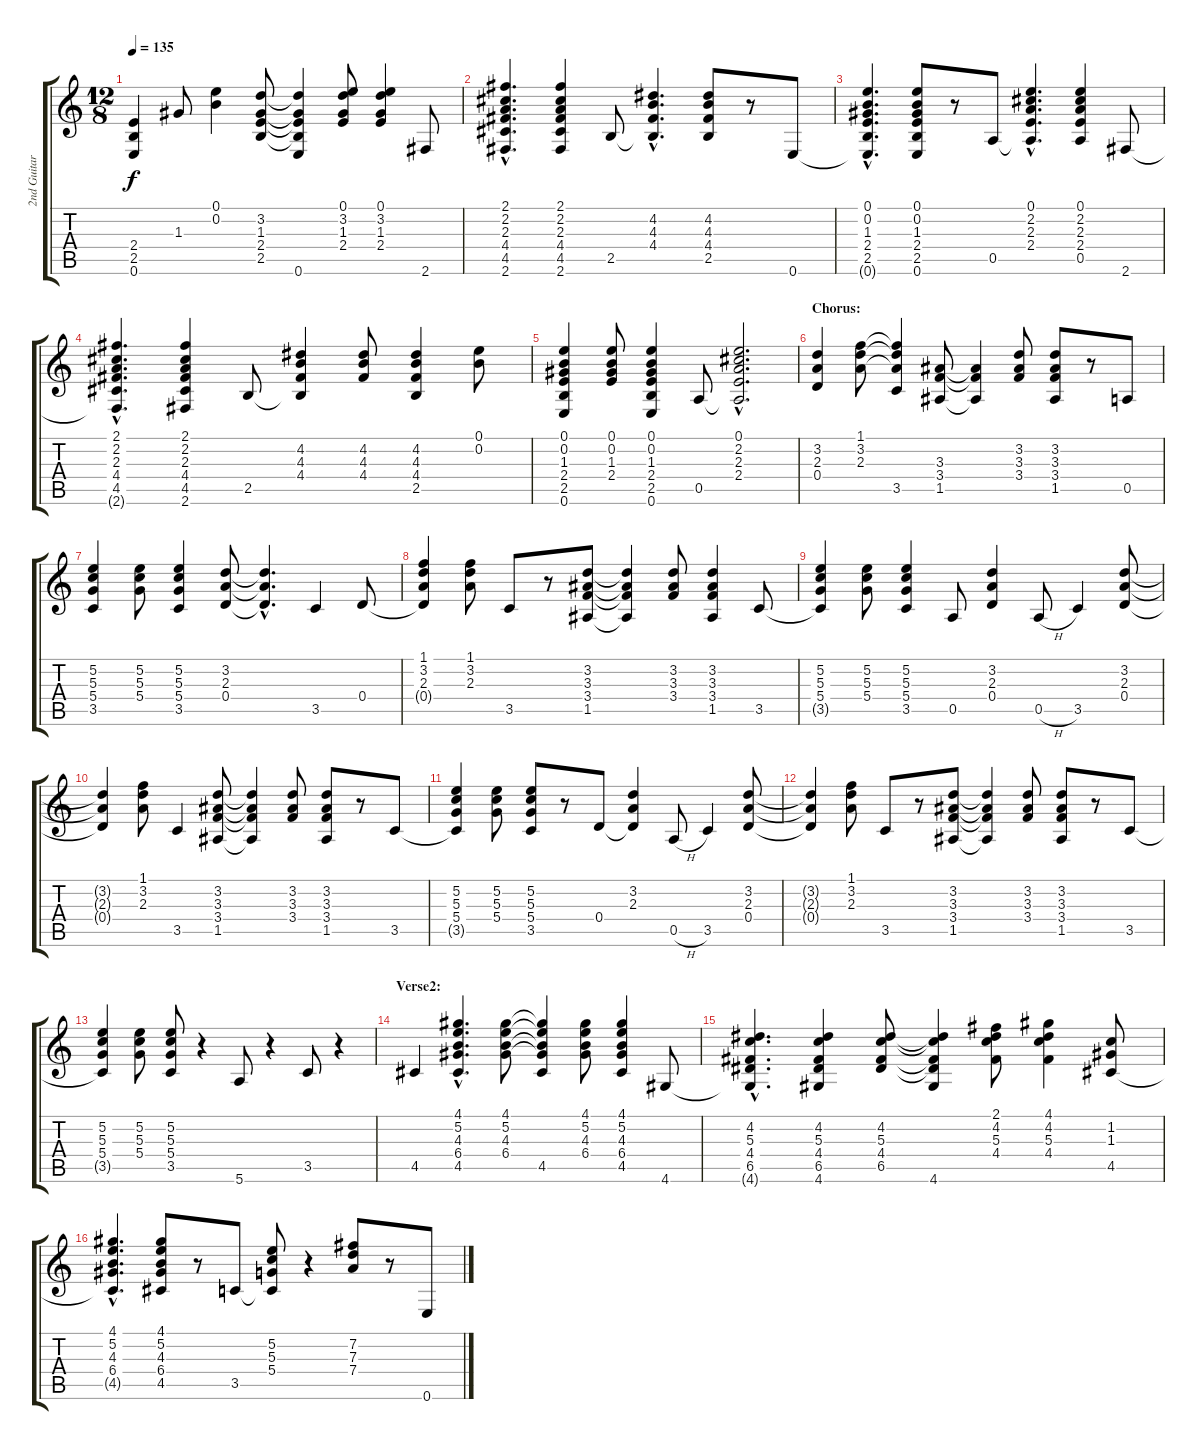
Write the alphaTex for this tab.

\track ("2nd Guitar" "2nd Guitar") {instrument electricguitarjazz}
\staff {score tabs}
\tuning (E4 B3 G3 D3 A2 E2) {hide}
\ts (12 8)
\tempo 135
\clef g2
\ks c
(2.4 2.5 0.6).4{dy f} 1.3.8 (0.1 0.2).4 (3.2 1.3 2.4 2.5).8 (3.2{t} 1.3{t} 2.4{t} 2.5{t} 0.6).4 (0.1 3.2 1.3 2.4).8 (0.1 3.2 1.3 2.4).4 2.6.8 |
(2.1{hac} 2.2{hac} 2.3{hac} 4.4{hac} 4.5{hac} 2.6{hac}).4{d} (2.1 2.2 2.3 4.4 4.5 2.6).4 2.5.8 (4.2{hac} 4.3{hac} 4.4{hac} 2.5{hac t}).4{d} (4.2 4.3 4.4 2.5).8 r.8 0.6.8 |
(0.1{hac} 0.2{hac} 1.3{hac} 2.4{hac} 2.5{hac} 0.6{hac t}).4{d} (0.1 0.2 1.3 2.4 2.5 0.6).8 r.8 0.5.8 (0.1{hac} 2.2{hac} 2.3{hac} 2.4{hac} 0.5{hac t}).4{d} (0.1 2.2 2.3 2.4 0.5).4 2.6.8 |
(2.1{hac} 2.2{hac} 2.3{hac} 4.4{hac} 4.5{hac} 2.6{hac t}).4{d} (2.1 2.2 2.3 4.4 4.5 2.6).4 2.5.8 (4.2 4.3 4.4 2.5{t}).4 (4.2 4.3 4.4).8 (4.2 4.3 4.4 2.5).4 (0.1 0.2).8 |
(0.1 0.2 1.3 2.4 2.5 0.6).4 (0.1 0.2 1.3 2.4).8 (0.1 0.2 1.3 2.4 2.5 0.6).4 0.5.8 (0.1{hac} 2.2{hac} 2.3{hac} 2.4{hac} 0.5{hac t}).2{d} |
\section ("" "Chorus:")
(3.2 2.3 0.4).4 (1.1 3.2 2.3).8 (1.1{t} 3.2{t} 2.3{t} 3.5).4 (3.3 3.4 1.5).8 (3.3{t} 3.4{t} 1.5{t}).4 (3.2 3.3 3.4).8 (3.2 3.3 3.4 1.5).8 r.8 0.5.8 |
(5.2 5.3 5.4 3.5).4 (5.2 5.3 5.4).8 (5.2 5.3 5.4 3.5).4 (3.2 2.3 0.4).8 (3.2{hac t} 2.3{hac t} 0.4{hac t}).4{d} 3.5.4 0.4.8 |
(1.1 3.2 2.3 0.4{t}).4 (1.1 3.2 2.3).8 3.5.8 r.8 (3.2 3.3 3.4 1.5).8 (3.2{t} 3.3{t} 3.4{t} 1.5{t}).4 (3.2 3.3 3.4).8 (3.2 3.3 3.4 1.5).4 3.5.8 |
(5.2 5.3 5.4 3.5{t}).4 (5.2 5.3 5.4).8 (5.2 5.3 5.4 3.5).4 0.5.8 (3.2 2.3 0.4).4 0.5{h}.8 3.5.4 (3.2 2.3 0.4).8 |
(3.2{t} 2.3{t} 0.4{t}).4 (1.1 3.2 2.3).8 3.5.4 (3.2 3.3 3.4 1.5).8 (3.2{t} 3.3{t} 3.4{t} 1.5{t}).4 (3.2 3.3 3.4).8 (3.2 3.3 3.4 1.5).8 r.8 3.5.8 |
(5.2 5.3 5.4 3.5{t}).4 (5.2 5.3 5.4).8 (5.2 5.3 5.4 3.5).8 r.8 0.4.8 (3.2 2.3 0.4{t}).4 0.5{h}.8 3.5.4 (3.2 2.3 0.4).8 |
(3.2{t} 2.3{t} 0.4{t}).4 (1.1 3.2 2.3).8 3.5.8 r.8 (3.2 3.3 3.4 1.5).8 (3.2{t} 3.3{t} 3.4{t} 1.5{t}).4 (3.2 3.3 3.4).8 (3.2 3.3 3.4 1.5).8 r.8 3.5.8 |
(5.2 5.3 5.4 3.5{t}).4 (5.2 5.3 5.4).8 (5.2 5.3 5.4 3.5).8 r.4 5.6.8 r.4 3.5.8 r.4 |
\section ("" "Verse2:")
4.5.4 (4.1{hac} 5.2{hac} 4.3{hac} 6.4{hac} 4.5{hac}).4{d} (4.1 5.2 4.3 6.4).8 (4.1{t} 5.2{t} 4.3{t} 6.4{t} 4.5).4 (4.1 5.2 4.3 6.4).8 (4.1 5.2 4.3 6.4 4.5).4 4.6.8 |
(4.2{hac} 5.3{hac} 4.4{hac} 6.5{hac} 4.6{hac t}).4{d} (4.2 5.3 4.4 6.5 4.6).4 (4.2 5.3 4.4 6.5).8 (4.2{t} 5.3{t} 4.4{t} 6.5{t} 4.6).4 (2.1 4.2 5.3 4.4).8 (4.1 4.2 5.3 4.4).4 (1.2 1.3 4.5).8 |
(4.1{hac} 5.2{hac} 4.3{hac} 6.4{hac} 4.5{hac t}).4{d} (4.1 5.2 4.3 6.4 4.5).8 r.8 3.5.8 (5.2 5.3 5.4 3.5{t}).8 r.4 (7.2 7.3 7.4).8 r.8 0.6.8
